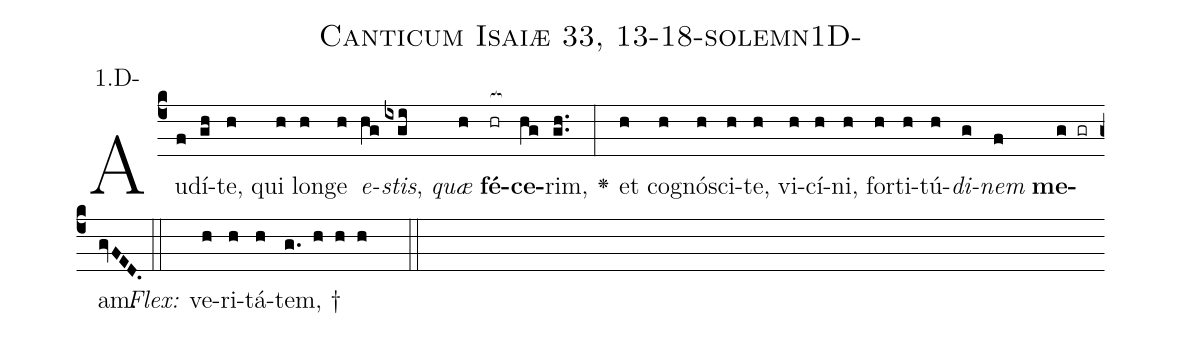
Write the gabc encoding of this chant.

name: Canticum Isaiæ 33, 13-18-solemn1D-;
annotation: 1.D-;
%%
(c4)Au(f)dí(gh)te,(h) qui(h) lon(h)ge(h) <i>e</i>(hg)<i>stis</i>,(ixgi) <i>quæ</i>(h) <b>fé</b>(hr[ocb:1{])<b>ce</b>(hg[ocb:0}])rim,(gh..) <v>\greheightstar</v>(:) et(h) co(h)gnó(h)sci(h)te,(h) vi(h)cí(h)ni,(h) for(h)ti(h)tú(h)<i>di</i>(g)<i>nem</i>(f) <b>me</b>(g gr)am.(gvFED.) (::)
<i>Flex:</i>()  ve(h)ri(h)tá(h)tem, †(g. h h h  ::)

%E(h) u(h) o(g) u(f) a(g) e.(gvFED.) (::)
